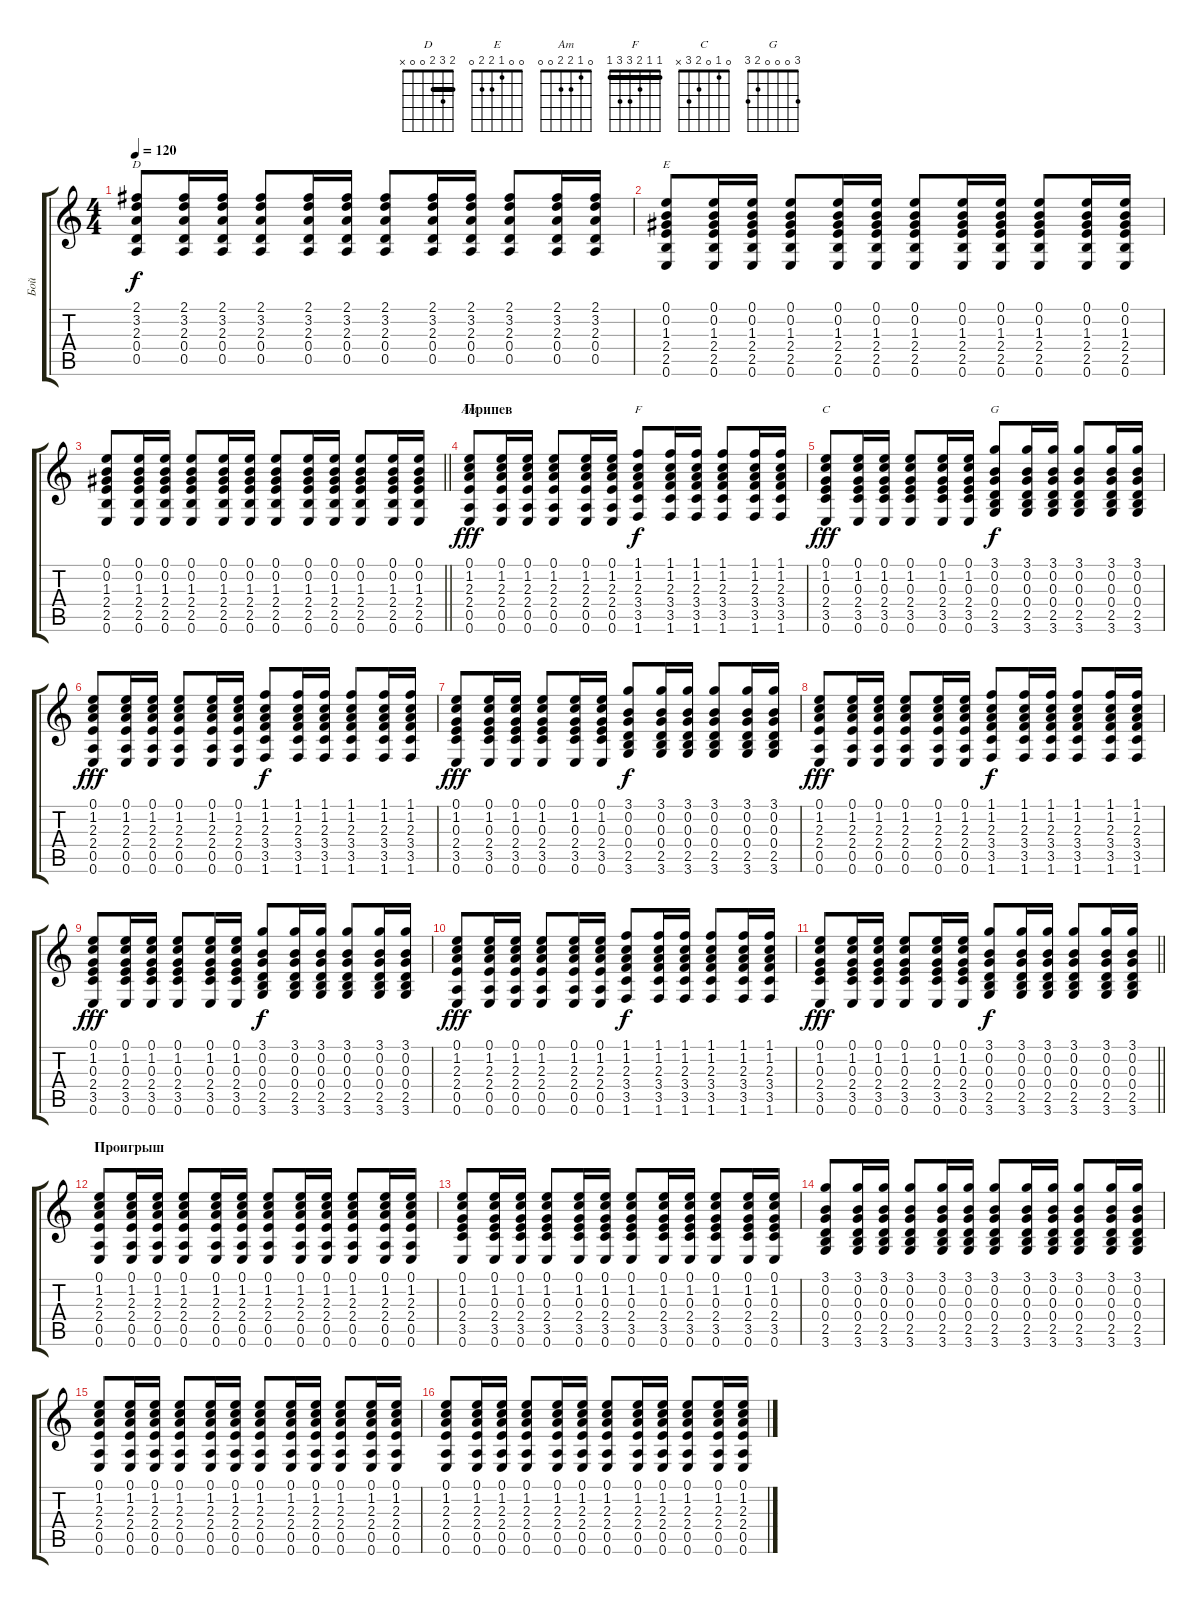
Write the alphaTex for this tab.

\track ("Бой" "Бой") {instrument acousticguitarsteel}
\staff {score tabs}
\tuning (E4 B3 G3 D3 A2 E2) {hide}
\chord ("D" 2 3 2 0 0 x) {barre 2}
\chord ("E" 0 0 1 2 2 0)
\chord ("Am" 0 1 2 2 0 0)
\chord ("F" 1 1 2 3 3 1) {barre 1}
\chord ("C" 0 1 0 2 3 x)
\chord ("G" 3 0 0 0 2 3)
\ts (4 4)
\tempo 120
\clef g2
\ks c
(2.1 3.2 2.3 0.4 0.5).8{ch "D" dy f} (2.1 3.2 2.3 0.4 0.5).16 (2.1 3.2 2.3 0.4 0.5).16 (2.1 3.2 2.3 0.4 0.5).8 (2.1 3.2 2.3 0.4 0.5).16 (2.1 3.2 2.3 0.4 0.5).16 (2.1 3.2 2.3 0.4 0.5).8 (2.1 3.2 2.3 0.4 0.5).16 (2.1 3.2 2.3 0.4 0.5).16 (2.1 3.2 2.3 0.4 0.5).8 (2.1 3.2 2.3 0.4 0.5).16 (2.1 3.2 2.3 0.4 0.5).16 |
(0.1 0.2 1.3 2.4 2.5 0.6).8{ch "E"} (0.1 0.2 1.3 2.4 2.5 0.6).16 (0.1 0.2 1.3 2.4 2.5 0.6).16 (0.1 0.2 1.3 2.4 2.5 0.6).8 (0.1 0.2 1.3 2.4 2.5 0.6).16 (0.1 0.2 1.3 2.4 2.5 0.6).16 (0.1 0.2 1.3 2.4 2.5 0.6).8 (0.1 0.2 1.3 2.4 2.5 0.6).16 (0.1 0.2 1.3 2.4 2.5 0.6).16 (0.1 0.2 1.3 2.4 2.5 0.6).8 (0.1 0.2 1.3 2.4 2.5 0.6).16 (0.1 0.2 1.3 2.4 2.5 0.6).16 |
\barLineRight lightlight
(0.1 0.2 1.3 2.4 2.5 0.6).8 (0.1 0.2 1.3 2.4 2.5 0.6).16 (0.1 0.2 1.3 2.4 2.5 0.6).16 (0.1 0.2 1.3 2.4 2.5 0.6).8 (0.1 0.2 1.3 2.4 2.5 0.6).16 (0.1 0.2 1.3 2.4 2.5 0.6).16 (0.1 0.2 1.3 2.4 2.5 0.6).8 (0.1 0.2 1.3 2.4 2.5 0.6).16 (0.1 0.2 1.3 2.4 2.5 0.6).16 (0.1 0.2 1.3 2.4 2.5 0.6).8 (0.1 0.2 1.3 2.4 2.5 0.6).16 (0.1 0.2 1.3 2.4 2.5 0.6).16 |
\section ("" "Припев")
(0.1 1.2 2.3 2.4 0.5 0.6).8{ch "Am" dy fff} (0.1 1.2 2.3 2.4 0.5 0.6).16 (0.1 1.2 2.3 2.4 0.5 0.6).16 (0.1 1.2 2.3 2.4 0.5 0.6).8 (0.1 1.2 2.3 2.4 0.5 0.6).16 (0.1 1.2 2.3 2.4 0.5 0.6).16 (1.1 1.2 2.3 3.4 3.5 1.6).8{ch "F" dy f} (1.1 1.2 2.3 3.4 3.5 1.6).16 (1.1 1.2 2.3 3.4 3.5 1.6).16 (1.1 1.2 2.3 3.4 3.5 1.6).8 (1.1 1.2 2.3 3.4 3.5 1.6).16 (1.1 1.2 2.3 3.4 3.5 1.6).16 |
(0.1 1.2 0.3 2.4 3.5 0.6).8{ch "C" dy fff} (0.1 1.2 0.3 2.4 3.5 0.6).16 (0.1 1.2 0.3 2.4 3.5 0.6).16 (0.1 1.2 0.3 2.4 3.5 0.6).8 (0.1 1.2 0.3 2.4 3.5 0.6).16 (0.1 1.2 0.3 2.4 3.5 0.6).16 (3.1 0.2 0.3 0.4 2.5 3.6).8{ch "G" dy f} (3.1 0.2 0.3 0.4 2.5 3.6).16 (3.1 0.2 0.3 0.4 2.5 3.6).16 (3.1 0.2 0.3 0.4 2.5 3.6).8 (3.1 0.2 0.3 0.4 2.5 3.6).16 (3.1 0.2 0.3 0.4 2.5 3.6).16 |
(0.1 1.2 2.3 2.4 0.5 0.6).8{dy fff} (0.1 1.2 2.3 2.4 0.5 0.6).16 (0.1 1.2 2.3 2.4 0.5 0.6).16 (0.1 1.2 2.3 2.4 0.5 0.6).8 (0.1 1.2 2.3 2.4 0.5 0.6).16 (0.1 1.2 2.3 2.4 0.5 0.6).16 (1.1 1.2 2.3 3.4 3.5 1.6).8{dy f} (1.1 1.2 2.3 3.4 3.5 1.6).16 (1.1 1.2 2.3 3.4 3.5 1.6).16 (1.1 1.2 2.3 3.4 3.5 1.6).8 (1.1 1.2 2.3 3.4 3.5 1.6).16 (1.1 1.2 2.3 3.4 3.5 1.6).16 |
(0.1 1.2 0.3 2.4 3.5 0.6).8{dy fff} (0.1 1.2 0.3 2.4 3.5 0.6).16 (0.1 1.2 0.3 2.4 3.5 0.6).16 (0.1 1.2 0.3 2.4 3.5 0.6).8 (0.1 1.2 0.3 2.4 3.5 0.6).16 (0.1 1.2 0.3 2.4 3.5 0.6).16 (3.1 0.2 0.3 0.4 2.5 3.6).8{dy f} (3.1 0.2 0.3 0.4 2.5 3.6).16 (3.1 0.2 0.3 0.4 2.5 3.6).16 (3.1 0.2 0.3 0.4 2.5 3.6).8 (3.1 0.2 0.3 0.4 2.5 3.6).16 (3.1 0.2 0.3 0.4 2.5 3.6).16 |
(0.1 1.2 2.3 2.4 0.5 0.6).8{dy fff} (0.1 1.2 2.3 2.4 0.5 0.6).16 (0.1 1.2 2.3 2.4 0.5 0.6).16 (0.1 1.2 2.3 2.4 0.5 0.6).8 (0.1 1.2 2.3 2.4 0.5 0.6).16 (0.1 1.2 2.3 2.4 0.5 0.6).16 (1.1 1.2 2.3 3.4 3.5 1.6).8{dy f} (1.1 1.2 2.3 3.4 3.5 1.6).16 (1.1 1.2 2.3 3.4 3.5 1.6).16 (1.1 1.2 2.3 3.4 3.5 1.6).8 (1.1 1.2 2.3 3.4 3.5 1.6).16 (1.1 1.2 2.3 3.4 3.5 1.6).16 |
(0.1 1.2 0.3 2.4 3.5 0.6).8{dy fff} (0.1 1.2 0.3 2.4 3.5 0.6).16 (0.1 1.2 0.3 2.4 3.5 0.6).16 (0.1 1.2 0.3 2.4 3.5 0.6).8 (0.1 1.2 0.3 2.4 3.5 0.6).16 (0.1 1.2 0.3 2.4 3.5 0.6).16 (3.1 0.2 0.3 0.4 2.5 3.6).8{dy f} (3.1 0.2 0.3 0.4 2.5 3.6).16 (3.1 0.2 0.3 0.4 2.5 3.6).16 (3.1 0.2 0.3 0.4 2.5 3.6).8 (3.1 0.2 0.3 0.4 2.5 3.6).16 (3.1 0.2 0.3 0.4 2.5 3.6).16 |
(0.1 1.2 2.3 2.4 0.5 0.6).8{dy fff} (0.1 1.2 2.3 2.4 0.5 0.6).16 (0.1 1.2 2.3 2.4 0.5 0.6).16 (0.1 1.2 2.3 2.4 0.5 0.6).8 (0.1 1.2 2.3 2.4 0.5 0.6).16 (0.1 1.2 2.3 2.4 0.5 0.6).16 (1.1 1.2 2.3 3.4 3.5 1.6).8{dy f} (1.1 1.2 2.3 3.4 3.5 1.6).16 (1.1 1.2 2.3 3.4 3.5 1.6).16 (1.1 1.2 2.3 3.4 3.5 1.6).8 (1.1 1.2 2.3 3.4 3.5 1.6).16 (1.1 1.2 2.3 3.4 3.5 1.6).16 |
\barLineRight lightlight
(0.1 1.2 0.3 2.4 3.5 0.6).8{dy fff} (0.1 1.2 0.3 2.4 3.5 0.6).16 (0.1 1.2 0.3 2.4 3.5 0.6).16 (0.1 1.2 0.3 2.4 3.5 0.6).8 (0.1 1.2 0.3 2.4 3.5 0.6).16 (0.1 1.2 0.3 2.4 3.5 0.6).16 (3.1 0.2 0.3 0.4 2.5 3.6).8{dy f} (3.1 0.2 0.3 0.4 2.5 3.6).16 (3.1 0.2 0.3 0.4 2.5 3.6).16 (3.1 0.2 0.3 0.4 2.5 3.6).8 (3.1 0.2 0.3 0.4 2.5 3.6).16 (3.1 0.2 0.3 0.4 2.5 3.6).16 |
\section ("" "Проигрыш")
(0.1 1.2 2.3 2.4 0.5 0.6).8 (0.1 1.2 2.3 2.4 0.5 0.6).16 (0.1 1.2 2.3 2.4 0.5 0.6).16 (0.1 1.2 2.3 2.4 0.5 0.6).8 (0.1 1.2 2.3 2.4 0.5 0.6).16 (0.1 1.2 2.3 2.4 0.5 0.6).16 (0.1 1.2 2.3 2.4 0.5 0.6).8 (0.1 1.2 2.3 2.4 0.5 0.6).16 (0.1 1.2 2.3 2.4 0.5 0.6).16 (0.1 1.2 2.3 2.4 0.5 0.6).8 (0.1 1.2 2.3 2.4 0.5 0.6).16 (0.1 1.2 2.3 2.4 0.5 0.6).16 |
(0.1 1.2 0.3 2.4 3.5 0.6).8 (0.1 1.2 0.3 2.4 3.5 0.6).16 (0.1 1.2 0.3 2.4 3.5 0.6).16 (0.1 1.2 0.3 2.4 3.5 0.6).8 (0.1 1.2 0.3 2.4 3.5 0.6).16 (0.1 1.2 0.3 2.4 3.5 0.6).16 (0.1 1.2 0.3 2.4 3.5 0.6).8 (0.1 1.2 0.3 2.4 3.5 0.6).16 (0.1 1.2 0.3 2.4 3.5 0.6).16 (0.1 1.2 0.3 2.4 3.5 0.6).8 (0.1 1.2 0.3 2.4 3.5 0.6).16 (0.1 1.2 0.3 2.4 3.5 0.6).16 |
(3.1 0.2 0.3 0.4 2.5 3.6).8 (3.1 0.2 0.3 0.4 2.5 3.6).16 (3.1 0.2 0.3 0.4 2.5 3.6).16 (3.1 0.2 0.3 0.4 2.5 3.6).8 (3.1 0.2 0.3 0.4 2.5 3.6).16 (3.1 0.2 0.3 0.4 2.5 3.6).16 (3.1 0.2 0.3 0.4 2.5 3.6).8 (3.1 0.2 0.3 0.4 2.5 3.6).16 (3.1 0.2 0.3 0.4 2.5 3.6).16 (3.1 0.2 0.3 0.4 2.5 3.6).8 (3.1 0.2 0.3 0.4 2.5 3.6).16 (3.1 0.2 0.3 0.4 2.5 3.6).16 |
(0.1 1.2 2.3 2.4 0.5 0.6).8 (0.1 1.2 2.3 2.4 0.5 0.6).16 (0.1 1.2 2.3 2.4 0.5 0.6).16 (0.1 1.2 2.3 2.4 0.5 0.6).8 (0.1 1.2 2.3 2.4 0.5 0.6).16 (0.1 1.2 2.3 2.4 0.5 0.6).16 (0.1 1.2 2.3 2.4 0.5 0.6).8 (0.1 1.2 2.3 2.4 0.5 0.6).16 (0.1 1.2 2.3 2.4 0.5 0.6).16 (0.1 1.2 2.3 2.4 0.5 0.6).8 (0.1 1.2 2.3 2.4 0.5 0.6).16 (0.1 1.2 2.3 2.4 0.5 0.6).16 |
(0.1 1.2 2.3 2.4 0.5 0.6).8 (0.1 1.2 2.3 2.4 0.5 0.6).16 (0.1 1.2 2.3 2.4 0.5 0.6).16 (0.1 1.2 2.3 2.4 0.5 0.6).8 (0.1 1.2 2.3 2.4 0.5 0.6).16 (0.1 1.2 2.3 2.4 0.5 0.6).16 (0.1 1.2 2.3 2.4 0.5 0.6).8 (0.1 1.2 2.3 2.4 0.5 0.6).16 (0.1 1.2 2.3 2.4 0.5 0.6).16 (0.1 1.2 2.3 2.4 0.5 0.6).8 (0.1 1.2 2.3 2.4 0.5 0.6).16 (0.1 1.2 2.3 2.4 0.5 0.6).16
